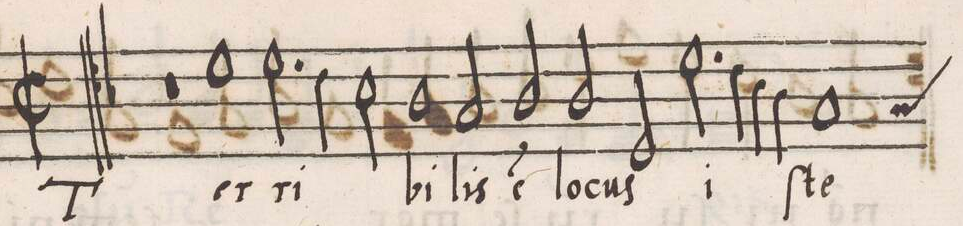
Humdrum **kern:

**kern	**text
*I"ALTVS	*
*clefC4	*
*k[b-]	*
*met(C|)	*
*M2/1	*
1r	.
1d	Ter-
=2-	=2-
2.d\	-ri-
4c\	.
2B-\	.
1A\	-bi-
=3-	=3-
2G/	-lis
2A/	e(st)
2A/	lo-
=4-	=4-
2D/	-cus
2.d\	i-
4c\	.
4B-\	.
4A\	.
=5-	=5-
1G	-ſte
*custos:G	*
*-	*-
